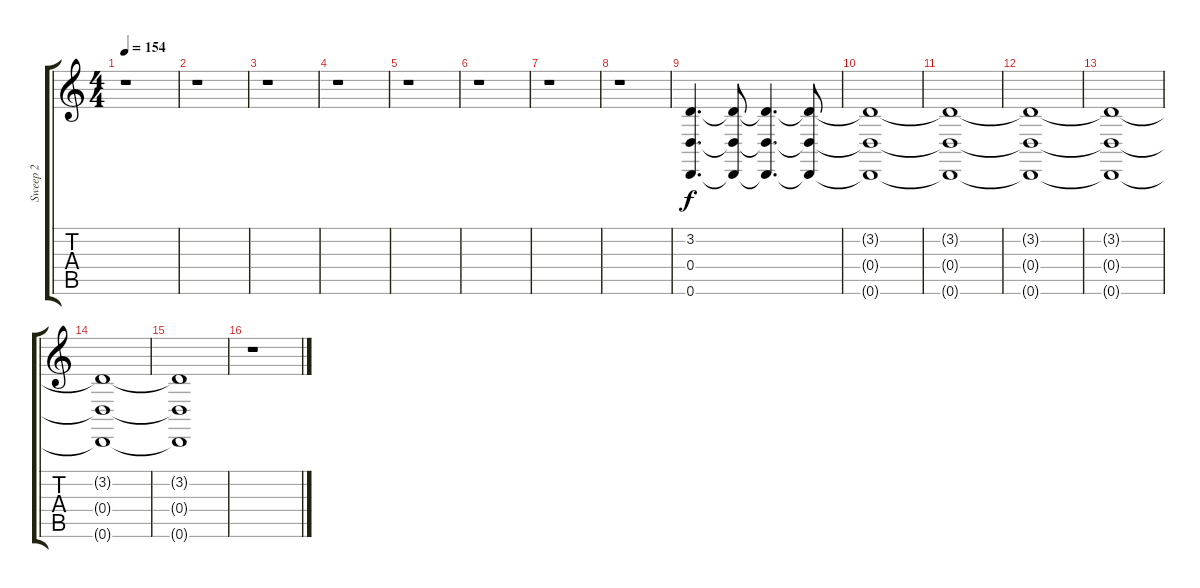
\track ("Sweep 2" "Sweep 2") {instrument pad8sweep}
\staff {score tabs}
\tuning (E4 B3 G3 D3 A2 D2) {hide}
\ts (4 4)
\tempo 154
\clef g2
\ks c
r.1{dy f} |
r.1 |
r.1 |
r.1 |
r.1 |
r.1 |
r.1 |
r.1 |
(3.2 0.4 0.6).4{d} (3.2{t} 0.4{t} 0.6{t}).8 (3.2{t} 0.4{t} 0.6{t}).4{d} (3.2{t} 0.4{t} 0.6{t}).8 |
(3.2{t} 0.4{t} 0.6{t}).1 |
(3.2{t} 0.4{t} 0.6{t}).1 |
(3.2{t} 0.4{t} 0.6{t}).1 |
(3.2{t} 0.4{t} 0.6{t}).1 |
(3.2{t} 0.4{t} 0.6{t}).1 |
(3.2{t} 0.4{t} 0.6{t}).1 |
r.1
